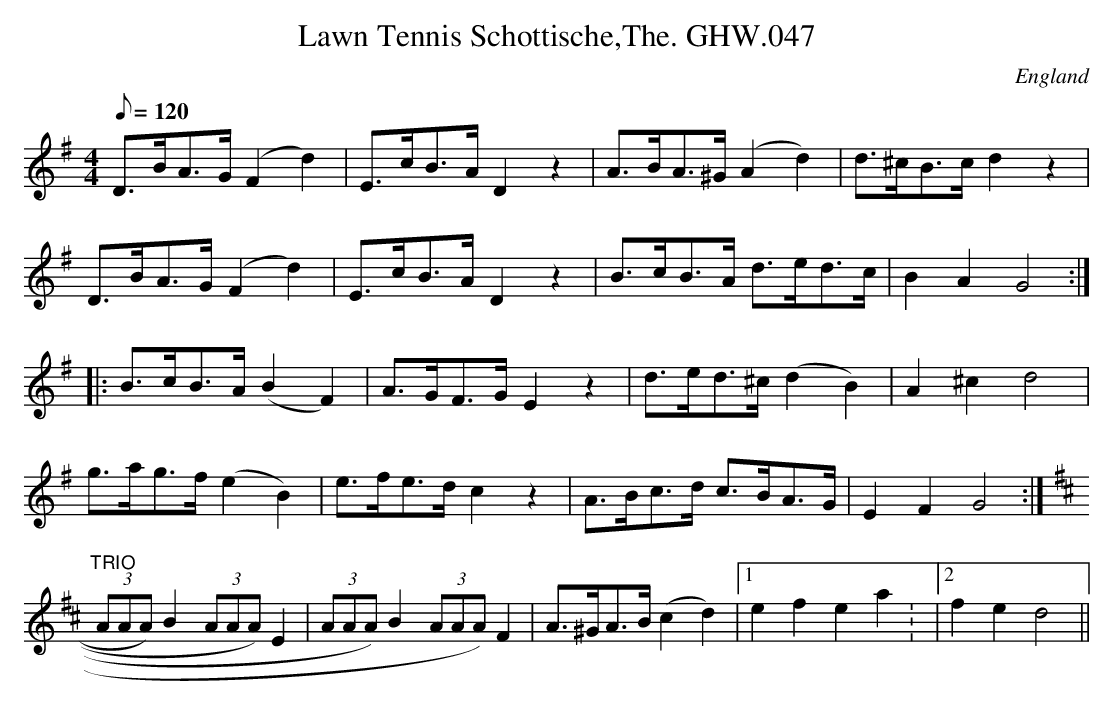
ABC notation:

X:1
T:Lawn Tennis Schottische,The. GHW.047
M:4/4
L:1/8
Q:120
O:England
K:G
D>BA>G (F2d2)|E>cB>A D2 z2|A>BA>^G (A2 d2)|d>^cB>c d2 z2|!
D>BA>G (F2d2)|E>cB>A D2 z2|B>cB>A d>ed>c|B2A2G4:|!
|:B>cB>A (B2F2)|A>GF>G E2 z2|d>ed>^c (d2B2)|A2 ^c2 d4|!
g>ag>f (e2B2)|e>fe>dc2 z2|A>Bc>d c>BA>G|E2F2 G4:|!
K:D
"TRIO"(3AAA) B2 (3AAA) E2|(3AAA) B2 (3AAA) F2|A>^GA>B (c2d2)|1
e2f2e2a2:
|2
f2e2d4||
